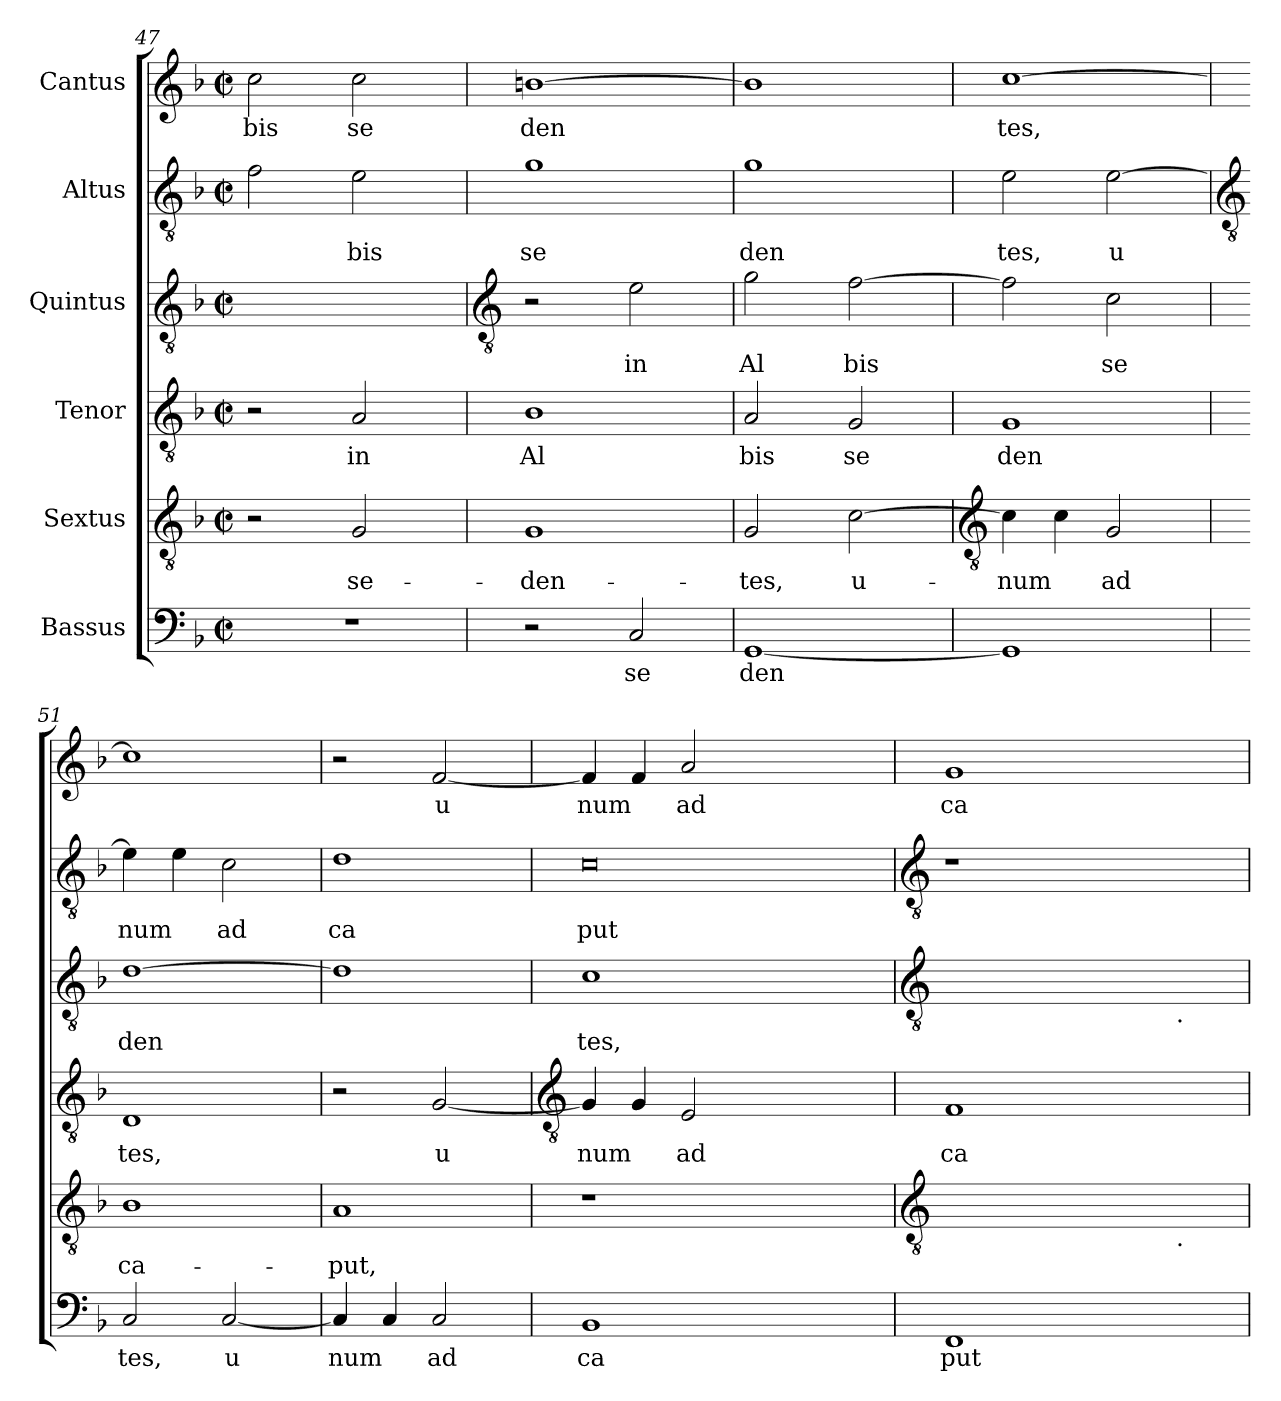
**kern	**text	**kern	**text	**kern	**text	**kern	**text	**kern	**text	**kern	**text
*part6	*part6	*part5	*part5	*part4	*part4	*part3	*part3	*part2	*part2	*part1	*part1
*staff6	*staff6	*staff5	*staff5	*staff4	*staff4	*staff3	*staff3	*staff2	*staff2	*staff1	*staff1
*I"Bassus	*	*I"Sextus	*	*I"Tenor	*	*I"Quintus	*	*I"Altus	*	*I"Cantus	*
!!LO:LB:g=z
*clefF4	*	*clefGv2	*	*clefGv2	*	*clefGv2	*	*clefGv2	*	*clefG2	*
*k[b-]	*	*k[b-]	*	*k[b-]	*	*k[b-]	*	*k[b-]	*	*k[b-]	*
*F:	*	*F:	*	*F:	*	*F:	*	*F:	*	*F:	*
*M2/2	*	*M2/2	*	*M2/2	*	*M2/2	*	*M2/2	*	*M2/2	*
*met(c|)	*	*met(c|)	*	*met(c|)	*	*met(c|)	*	*met(c|)	*	*met(c|)	*
=47	=47	=47	=47	=47	=47	=47	=47	=47	=47	=47	=47
*	*	*^	*	*	*	*	*	*	*	*	*
!	!	!	!	!	!	!	!	!	!	!	!	!LO:LY:b
1r	.	2r	4ryy	.	2r	.	4ryy	.	2f\	.	2cc\	bis
.	.	.	4ryy	.	.	.	4ryy	.	.	.	.	.
!	!	!	!	!LO:LY:b	!	!LO:LY:b	!	!	!	!LO:LY:b	!	!LO:LY:b
.	.	2G/	4ryy	se-	2A/	in	4ryy	.	2e\	bis	2cc\	se
.	.	.	4ryy	.	.	.	32ryy	.	.	.	.	.
.	.	.	.	.	.	.	8..ryy	.	.	.	.	.
!!LO:LB:g=z
=48	=48	=48	=48	=48	=48	=48	=48	=48	=48	=48	=48	=48
*	*	*	*	*	*	*	*clefGv2	*	*	*	*	*
!	!	!	!	!LO:LY:b	!	!LO:LY:b	!	!	!	!LO:LY:b	!	!LO:LY:b
2r	.	1G/	4ryy	-den-	1B-	Al	2r	.	1g	se	[1bn	den
.	.	.	4ryy	.	.	.	.	.	.	.	.	.
!	!LO:LY:b	!	!	!	!	!	!	!LO:LY:b	!	!	!	!
2C/	se	.	4ryy	.	.	.	2e\	in	.	.	.	.
.	.	.	4ryy	.	.	.	.	.	.	.	.	.
=49	=49	=49	=49	=49	=49	=49	=49	=49	=49	=49	=49	=49
!	!LO:LY:b	!	!	!LO:LY:b	!	!LO:LY:b	!	!LO:LY:b	!	!LO:LY:b	!	!
[1GG	den	2G/	4ryy	-tes,	2A/	bis	2g\	Al	1g	den	1b]	.
.	.	.	4ryy	.	.	.	.	.	.	.	.	.
!	!	!	!	!LO:LY:b	!	!LO:LY:b	!	!LO:LY:b	!	!	!	!
.	.	[2c\	4ryy	u-	2G/	se	[2f\	bis	.	.	.	.
.	.	.	4ryy	.	.	.	.	.	.	.	.	.
!!LO:LB:g=z
=50	=50	=50	=50	=50	=50	=50	=50	=50	=50	=50	=50	=50
*	*	*clefGv2	*	*	*	*	*	*	*	*	*	*
!	!	!	!	!LO:LY:b	!	!LO:LY:b	!	!	!	!LO:LY:b	!	!LO:LY:b
1GG]	.	4c\]	4ryy	-num	1G	den	2f\]	.	2e\	tes,	[1cc	tes,
.	.	4c\	4ryy	.	.	.	.	.	.	.	.	.
!	!	!	!	!LO:LY:b	!	!	!	!LO:LY:b	!	!LO:LY:b	!	!
.	.	2G/	4ryy	ad	.	.	2c\	se	[2e\	u	.	.
.	.	.	4ryy	.	.	.	.	.	.	.	.	.
!!LO:LB:g=z
=51	=51	=51	=51	=51	=51	=51	=51	=51	=51	=51	=51	=51
*	*	*	*	*	*	*	*	*	*clefGv2	*	*	*
!	!LO:LY:b	!	!	!LO:LY:b	!	!LO:LY:b	!	!LO:LY:b	!	!LO:LY:b	!	!
2C/	tes,	1B-/	4ryy	ca-	1D	tes,	[1d	den	4e\]	num	1cc]	.
.	.	.	4ryy	.	.	.	.	.	4e\	.	.	.
!	!LO:LY:b	!	!	!	!	!	!	!	!	!LO:LY:b	!	!
[2C/	u	.	4ryy	.	.	.	.	.	2c\	ad	.	.
.	.	.	4ryy	.	.	.	.	.	.	.	.	.
!!LO:LB:g=z
=52A	=52A	=52A	=52A	=52A	=52A	=52A	=52A	=52A	=52A	=52A	=52A	=52A
!	!LO:LY:b	!	!	!LO:LY:b	!	!	!	!	!	!LO:LY:b	!	!
4C/]	num	1A/	4ryy	-put,	2r	.	1d]	.	1d	ca	2r	.
4C/	.	.	4ryy	.	.	.	.	.	.	.	.	.
!	!LO:LY:b	!	!	!	!	!LO:LY:b	!	!	!	!	!	!LO:LY:b
2C/	ad	.	4ryy	.	[2G/	u	.	.	.	.	[2f/	u
.	.	.	4ryy	.	.	.	.	.	.	.	.	.
!!LO:LB:g=z
=53A	=53A	=53A	=53A	=53A	=53A	=53A	=53A	=53A	=53A	=53A	=53A	=53A
*	*	*	*	*	*clefGv2	*	*	*	*	*	*	*
!	!LO:LY:b	!	!	!	!	!LO:LY:b	!	!LO:LY:b	!	!LO:LY:b	!	!LO:LY:b
1BB-	ca	1r	4ryy	.	4G/]	num	1c	tes,	0c	put	4f/]	num
.	.	.	4ryy	.	4G/	.	.	.	.	.	4f/	.
!	!	!	!	!	!	!LO:LY:b	!	!	!	!	!	!LO:LY:b
.	.	.	4ryy	.	2E/	ad	.	.	.	.	2a/	ad
.	.	.	4ryy	.	.	.	.	.	.	.	.	.
1ryy	.	1ryy	1ryy	.	1ryy	.	1ryy	.	.	.	1ryy	.
*	*	*v	*v	*	*	*	*	*	*	*	*	*
!!LO:LB:g=z
=53B	=53B	=53B	=53B	=53B	=53B	=53B	=53B	=53B	=53B	=53B	=53B
*	*	*clefGv2	*	*	*	*clefGv2	*	*clefGv2	*	*	*
*	*	*^	*	*	*	*	*	*	*	*	*
!	!LO:LY:b	!	!	!	!	!LO:LY:b	!	!	!	!	!	!LO:LY:b
*	*	*v	*v	*	*	*	*	*	*	*	*	*
1FF	put	4ryy	.	1F	ca	4ryy	.	1r	.	1g	ca
.	.	4ryy	.	.	.	4ryy	.	.	.	.	.
.	.	4ryy	.	.	.	4ryy	.	.	.	.	.
.	.	32ryy	.	.	.	32ryy	.	.	.	.	.
.	.	32ryy	.	.	.	32ryy	.	.	.	.	.
.	.	32ryy	.	.	.	32ryy	.	.	.	.	.
.	.	32ryy	.	.	.	32ryy	.	.	.	.	.
.	.	32ryy	.	.	.	32ryy	.	.	.	.	.
.	.	32ryy	.	.	.	32ryy	.	.	.	.	.
!	!	!	!	!	!	!LO:TX:b:t=.	!	!	!	!	!
!	!	!LO:TX:b:t=.	!	!	!	!	!	!	!	!	!
.	.	32ryy	.	.	.	32ryy	.	.	.	.	.
.	.	4ryy	.	.	.	4ryy	.	.	.	.	.
8..ryy	.	.	.	8..ryy	.	.	.	8..ryy	.	8..ryy	.
=	=	=	=	=	=	=	=	=	=	=	=
*-	*-	*-	*-	*-	*-	*-	*-	*-	*-	*-	*-
